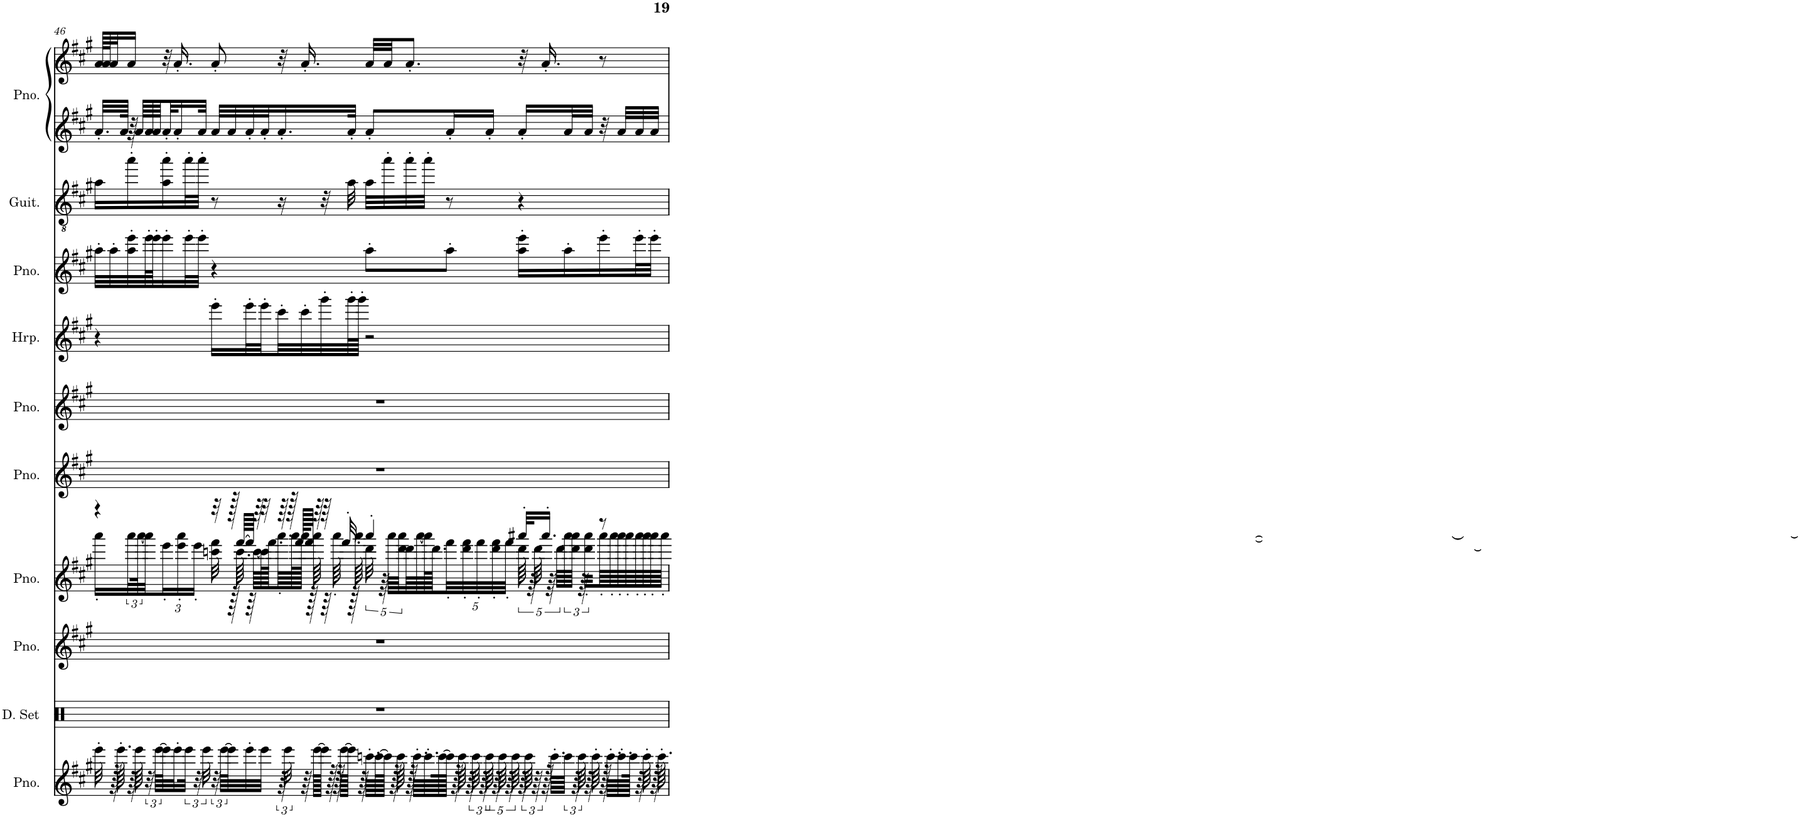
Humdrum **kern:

**kern	**kern	**kern	**kern	**kern	**kern	**kern	**kern	**kern	**kern	**kern
*part10	*part9	*part8	*part7	*part6	*part5	*part4	*part3	*part2	*part1	*part1
*staff11	*staff10	*staff9	*staff8	*staff7	*staff6	*staff5	*staff4	*staff3	*staff2	*staff1
*I"Piano	*I"Drumset	*I"Piano	*I"Piano	*I"Piano	*I"Piano	*I"Harp	*I"Piano	*I"Classical Guitar	*I"Piano	*
*I'Pno.	*I'D. Set	*I'Pno.	*I'Pno.	*I'Pno.	*I'Pno.	*I'Hrp.	*I'Pno.	*I'Guit.	*I'Pno.	*
!!LO:PB:g=z
*clefG2	*clefX	*clefG2	*clefG2	*clefG2	*clefG2	*clefG2	*clefG2	*clefGv2	*clefG2	*clefG2
*k[f#c#g#]	*k[]	*k[f#c#g#]	*k[f#c#g#]	*k[f#c#g#]	*k[f#c#g#]	*k[f#c#g#]	*k[f#c#g#]	*k[f#c#g#]	*k[f#c#g#]	*k[f#c#g#]
*M4/4	*M4/4	*M4/4	*M4/4	*M4/4	*M4/4	*M4/4	*M4/4	*M4/4	*M4/4	*M4/4
=46	=46	=46	=46	=46	=46	=46	=46	=46	=46	=46
*	*	*	*^	*	*	*	*	*	*	*
32eee'\	1r	1r	4r	16aaa'\LL	1r	1r	4r	32aa'\LLL	16a\LL	32.a'/LLL	64a/LLLL
.	.	.	.	.	.	.	.	.	.	.	64a/J
128r	.	.	.	.	.	.	.	32aa'\	.	.	32a/J
64.eee'\	.	.	.	.	.	.	.	.	.	.	.
.	.	.	.	.	.	.	.	.	.	64a/JJJk	.
64r	.	.	.	48aaa\L	.	.	.	32aa\' 32eee\'	16aa'\	64r	16a/JJ
64eee\	.	.	.	.	.	.	.	.	.	64a/LLLL	.
.	.	.	.	[96aaa\K	.	.	.	.	.	.	.
48r	.	.	.	32aaa\J]	.	.	.	64eee'\L	.	64a/	.
.	.	.	.	.	.	.	.	64eee'\JJ	.	64a/J	.
[96eee\KLLL	.	.	.	.	.	.	.	.	.	.	.
*	*	*	*	*Xbrackettup	*	*	*	*	*	*	*
32eee\]	.	.	.	24eee'\	.	.	.	16eee'\	16a\' 16aa\'	32a'/J	32r
32eee'\	.	.	.	.	.	.	.	.	.	16a'/	16.a'/
.	.	.	.	24eee\' 24aaa\'	.	.	.	.	.	.	.
48eee\JJJ	.	.	.	.	.	.	.	32eee'\L	32aa'\L	.	.
48r	.	.	.	24eee'\JJ	.	.	.	.	.	.	.
.	.	.	.	.	.	.	.	32eee'\JJJ	32aa'\JJJ	32a/JJk	.
48eee\	.	.	.	.	.	.	.	.	.	.	.
48r	.	.	32r	32cccn\ 32fff#\	.	.	16eee'\LL	4r	8r	32a/LLL	8a'/
[96eee\KLLL	.	.	.	.	.	.	.	.	.	.	.
32eee\]	.	.	128r	128r	.	.	.	.	.	32a/	.
.	.	.	[64.fff#/LLLL	64.ccc\	.	.	.	.	.	.	.
32eee'\	.	.	64fff#/JJJJ]	64r	.	.	32eee'\L	.	.	32a'/	.
.	.	.	64r	[64ccc\LLLL	.	.	.	.	.	.	.
32eee\JJJ	.	.	32r	128ccc\K]	.	.	32eee'\	.	.	32a'/J	.
.	.	.	.	64.fff#\	.	.	.	.	.	.	.
96r	.	.	64r	64.aaa'\	.	.	32ccc#'\	.	16r	16.a'/	32r
48eee\	.	.	.	.	.	.	.	.	.	.	.
.	.	.	128r	.	.	.	.	.	.	.	.
.	.	.	[128fff#/KLLLL	[128aaa\L	.	.	.	.	.	.	.
64r	.	.	64fff#/JJJJ]	128aaa\JJJJJ]	.	.	32ccc#'\	.	.	.	16.a'/
.	.	.	.	128r	.	.	.	.	.	.	.
[64eee\LLLL	.	.	64r	64aaa\	.	.	.	.	.	.	.
128eee\JJJJk]	.	.	64r	64r	.	.	32ggg#'\	.	32r	.	.
128r	.	.	.	.	.	.	.	.	.	.	.
128r	.	.	32.fff#'/	64aaa'\	.	.	.	.	.	.	.
[128eee\KLLLL	.	.	.	.	.	.	.	.	.	.	.
64eee\JJJJ]	.	.	.	128r	.	.	64ggg#'\L	.	32a\	32a'/JJk	.
.	.	.	.	64.aaa'\	.	.	.	.	.	.	.
64r	.	.	.	.	.	.	64ggg#'\JJJJ	.	.	.	.
*	*	*	*	*brackettup	*	*	*	*	*	*	*
64.cccn'\LLLL	.	.	4aaa'/	40ddd\	.	.	2r	8aa'\L	32a\LLL	8a'/L	32a/LLL
[128ccc\L	.	.	.	.	.	.	.	.	.	.	.
.	.	.	.	80r	.	.	.	.	.	.	.
128ccc\JJJJJ]	.	.	.	.	.	.	.	.	32aa'\	.	32a/JJ
.	.	.	.	[80aaa\LLLL	.	.	.	.	.	.	.
128r	.	.	.	.	.	.	.	.	.	.	.
64ccc\	.	.	.	.	.	.	.	.	.	.	.
.	.	.	.	[80ddd\ 80aaa\]	.	.	.	.	.	.	.
128r	.	.	.	64ddd\]	.	.	.	.	32aa'\	.	8.a'/J
64.ccc'\LLLL	.	.	.	.	.	.	.	.	.	.	.
.	.	.	.	[64aaa\	.	.	.	.	.	.	.
64.ccc'\	.	.	.	128aaa\K]	.	.	.	.	32aa'\JJJ	.	.
.	.	.	.	64.ddd\J	.	.	.	.	.	.	.
[128ccc\L	.	.	.	.	.	.	.	.	.	.	.
*	*	*	*	*Xbrackettup	*	*	*	*	*	*	*
128ccc\JJJJJ]	.	.	.	40fff#'\	.	.	.	8aa'\J	8r	16a'/L	.
128r	.	.	.	.	.	.	.	.	.	.	.
64ccc\	.	.	.	.	.	.	.	.	.	.	.
.	.	.	.	40ddd\' 40fff#\'	.	.	.	.	.	.	.
96r	.	.	.	.	.	.	.	.	.	.	.
96ccc\	.	.	.	.	.	.	.	.	.	.	.
.	.	.	.	40fff#'\	.	.	.	.	.	.	.
96r	.	.	.	.	.	.	.	.	.	.	.
80ccc\	.	.	.	.	.	.	.	.	.	16a'/JJ	.
80r	.	.	.	40ddd\' 40fff#\'	.	.	.	.	.	.	.
80ccc\	.	.	.	.	.	.	.	.	.	.	.
80r	.	.	.	40fff#'\JJJ	.	.	.	.	.	.	.
80ccc\	.	.	.	.	.	.	.	.	.	.	.
*	*	*	*	*brackettup	*	*	*	*	*	*	*
96r	.	.	32aaa#X'/KLL	80ddd\	.	.	.	16aa\' 16eee\'LL	4r	16a'/LL	32r
96ccc\	.	.	.	.	.	.	.	.	.	.	.
.	.	.	.	80r	.	.	.	.	.	.	.
96r	.	.	.	.	.	.	.	.	.	.	.
.	.	.	.	80ddd\	.	.	.	.	.	.	.
128r	.	.	16.aaa#'/JJ	.	.	.	.	.	.	.	16.a'/
.	.	.	.	80r	.	.	.	.	.	.	.
64.ccc'\LLLL	.	.	.	.	.	.	.	.	.	.	.
.	.	.	.	80ddd\LLLL	.	.	.	.	.	.	.
96ccc\JJJJ	.	.	.	[96aaa#\	.	.	.	16aa'\	.	32a/L	.
96r	.	.	.	96ddd\ 96aaa#\]JJJJ	.	.	.	.	.	.	.
96ccc\	.	.	.	96r	.	.	.	.	.	.	.
64r	.	.	.	32ddd\' 32aaa#\'LLL	.	.	.	.	.	32a/JJJ	.
64ccc'\	.	.	.	.	.	.	.	.	.	.	.
128r	.	.	8r	64aaa#'\L	.	.	.	16eee'\	.	32r	8r
64.ccc'\LLLL	.	.	.	.	.	.	.	.	.	.	.
.	.	.	.	64aaa#'\	.	.	.	.	.	.	.
64.ccc'\	.	.	.	64aaa#'\	.	.	.	.	.	32a/LLL	.
.	.	.	.	64aaa#'\	.	.	.	.	.	.	.
128ccc\JJJJk	.	.	.	.	.	.	.	.	.	.	.
64r	.	.	.	64aaa#'\	.	.	.	32eee'\L	.	32a/	.
64ccc'\	.	.	.	64aaa#'\	.	.	.	.	.	.	.
128r	.	.	.	64aaa#'\	.	.	.	32eee'\JJJ	.	32a/JJJ	.
64.ccc'\	.	.	.	.	.	.	.	.	.	.	.
.	.	.	.	64aaa#'\JJJJ	.	.	.	.	.	.	.
*	*	*	*v	*v	*	*	*	*	*	*	*
=	=	=	=	=	=	=	=	=	=	=
*-	*-	*-	*-	*-	*-	*-	*-	*-	*-	*-
